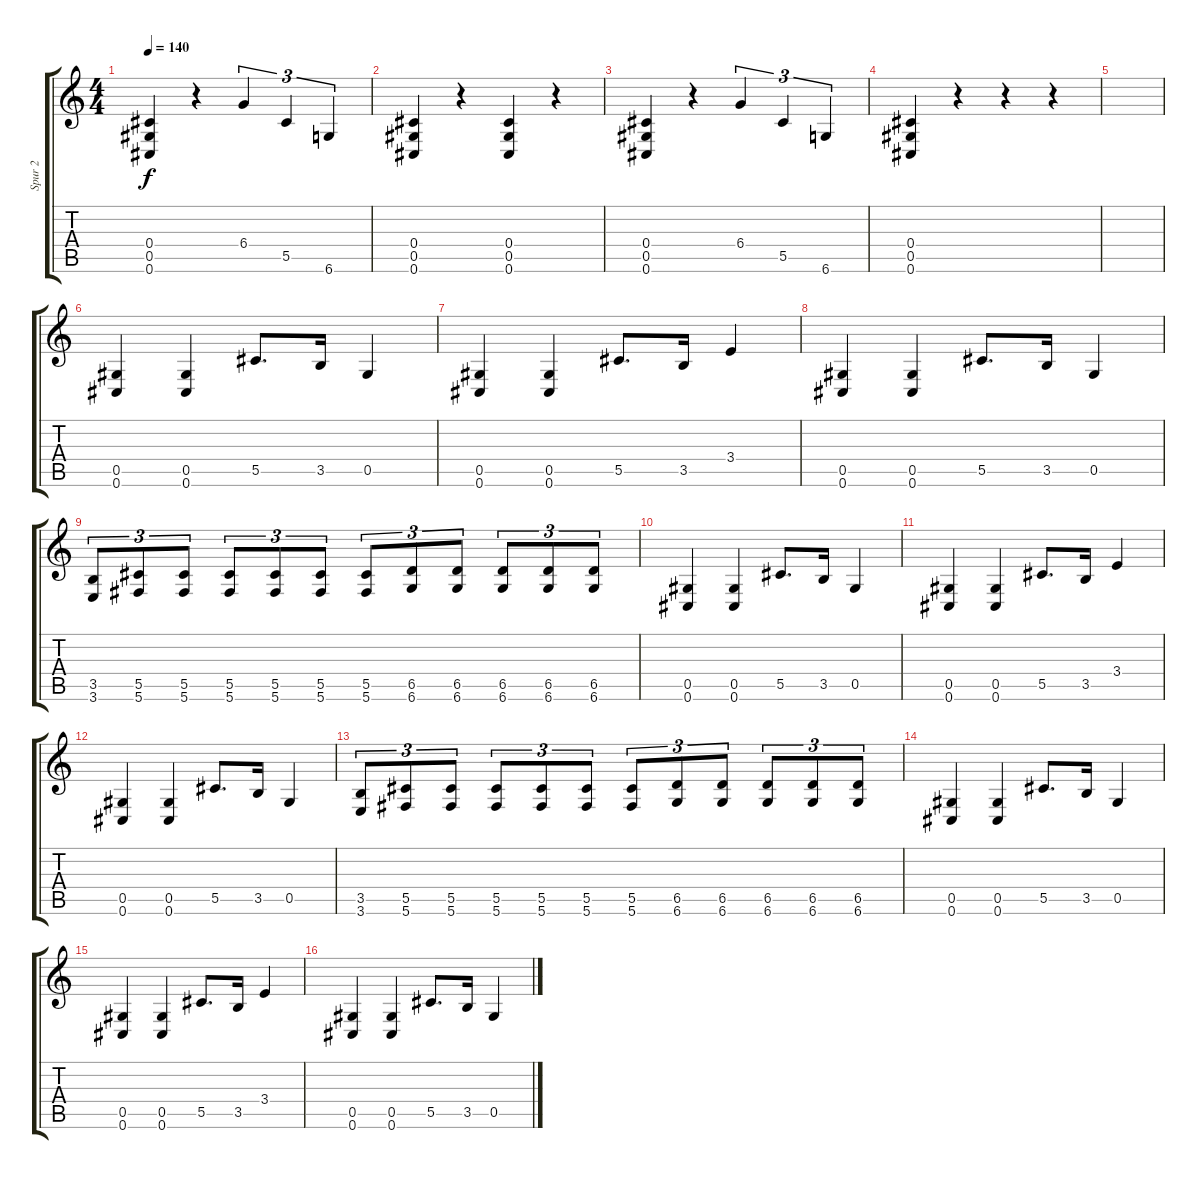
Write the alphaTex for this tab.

\track ("Spur 2" "Spur 2") {instrument distortionguitar}
\staff {score tabs}
\tuning (Eb4 Bb3 Gb3 Db3 Ab2 Db2) {hide}
\ts (4 4)
\tempo 140
\clef g2
\ks c
(0.4 0.5 0.6).4{dy f} r.4 6.4.4{tu (3 2)} 5.5.4{tu (3 2)} 6.6.4{tu (3 2)} |
(0.4 0.5 0.6).4 r.4 (0.4 0.5 0.6).4 r.4 |
(0.4 0.5 0.6).4 r.4 6.4.4{tu (3 2)} 5.5.4{tu (3 2)} 6.6.4{tu (3 2)} |
(0.4 0.5 0.6).4 r.4 r.4 r.4 |
|
(0.5 0.6).4 (0.5 0.6).4 5.5.8{d} 3.5.16 0.5.4 |
(0.5 0.6).4 (0.5 0.6).4 5.5.8{d} 3.5.16 3.4.4 |
(0.5 0.6).4 (0.5 0.6).4 5.5.8{d} 3.5.16 0.5.4 |
(3.5 3.6).8{tu (3 2)} (5.5 5.6).8{tu (3 2)} (5.5 5.6).8{tu (3 2)} (5.5 5.6).8{tu (3 2)} (5.5 5.6).8{tu (3 2)} (5.5 5.6).8{tu (3 2)} (5.5 5.6).8{tu (3 2)} (6.5 6.6).8{tu (3 2)} (6.5 6.6).8{tu (3 2)} (6.5 6.6).8{tu (3 2)} (6.5 6.6).8{tu (3 2)} (6.5 6.6).8{tu (3 2)} |
(0.5 0.6).4 (0.5 0.6).4 5.5.8{d} 3.5.16 0.5.4 |
(0.5 0.6).4 (0.5 0.6).4 5.5.8{d} 3.5.16 3.4.4 |
(0.5 0.6).4 (0.5 0.6).4 5.5.8{d} 3.5.16 0.5.4 |
(3.5 3.6).8{tu (3 2)} (5.5 5.6).8{tu (3 2)} (5.5 5.6).8{tu (3 2)} (5.5 5.6).8{tu (3 2)} (5.5 5.6).8{tu (3 2)} (5.5 5.6).8{tu (3 2)} (5.5 5.6).8{tu (3 2)} (6.5 6.6).8{tu (3 2)} (6.5 6.6).8{tu (3 2)} (6.5 6.6).8{tu (3 2)} (6.5 6.6).8{tu (3 2)} (6.5 6.6).8{tu (3 2)} |
(0.5 0.6).4 (0.5 0.6).4 5.5.8{d} 3.5.16 0.5.4 |
(0.5 0.6).4 (0.5 0.6).4 5.5.8{d} 3.5.16 3.4.4 |
(0.5 0.6).4 (0.5 0.6).4 5.5.8{d} 3.5.16 0.5.4
